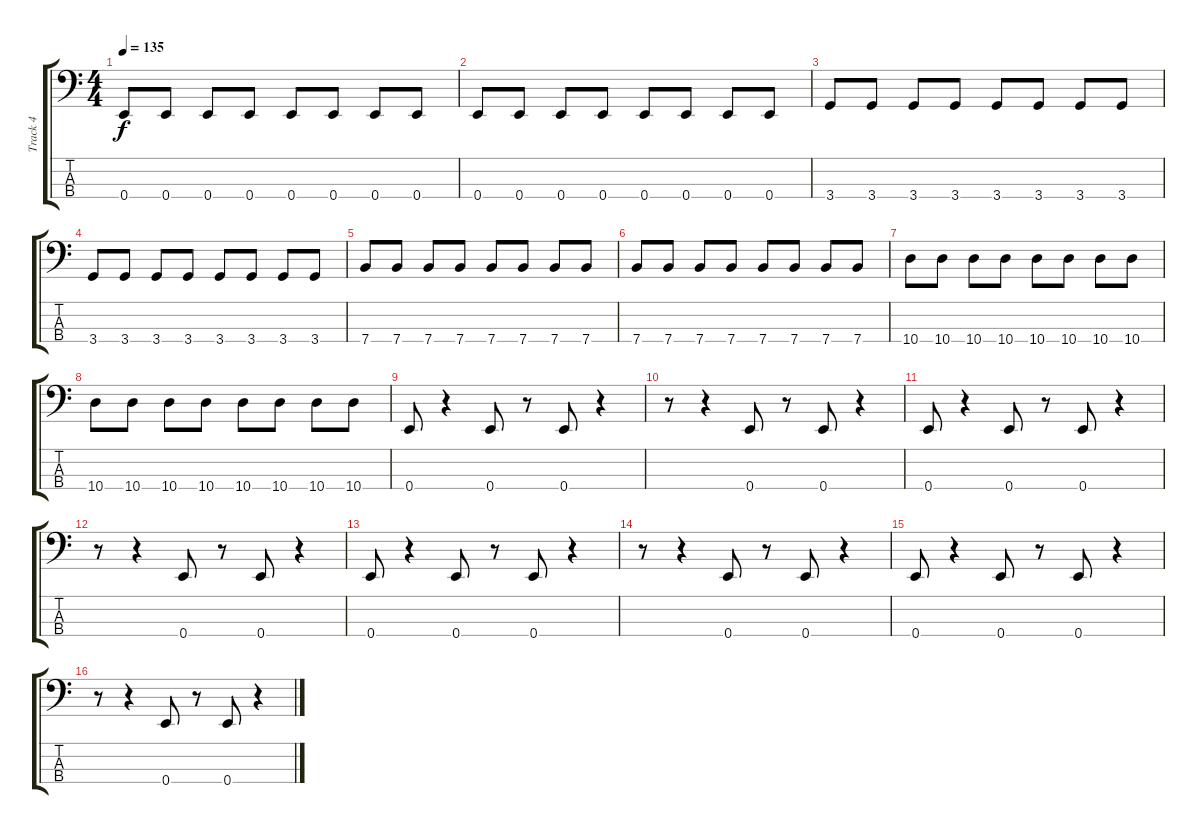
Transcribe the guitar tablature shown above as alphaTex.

\track ("Track 4" "Track 4") {instrument slapbass1}
\staff {score tabs}
\tuning (G2 D2 A1 E1) {hide}
\ts (4 4)
\tempo 135
\clef f4
\ks c
0.4.8{dy f instrument electricbassfinger} 0.4.8 0.4.8 0.4.8 0.4.8 0.4.8 0.4.8 0.4.8 |
0.4.8 0.4.8 0.4.8 0.4.8 0.4.8 0.4.8 0.4.8 0.4.8 |
3.4.8 3.4.8 3.4.8 3.4.8 3.4.8 3.4.8 3.4.8 3.4.8 |
3.4.8 3.4.8 3.4.8 3.4.8 3.4.8 3.4.8 3.4.8 3.4.8 |
7.4.8 7.4.8 7.4.8 7.4.8 7.4.8 7.4.8 7.4.8 7.4.8 |
7.4.8 7.4.8 7.4.8 7.4.8 7.4.8 7.4.8 7.4.8 7.4.8 |
10.4.8 10.4.8 10.4.8 10.4.8 10.4.8 10.4.8 10.4.8 10.4.8 |
10.4.8 10.4.8 10.4.8 10.4.8 10.4.8 10.4.8 10.4.8 10.4.8 |
0.4.8{instrument slapbass1} r.4 0.4.8 r.8 0.4.8 r.4 |
r.8 r.4 0.4.8 r.8 0.4.8 r.4 |
0.4.8 r.4 0.4.8 r.8 0.4.8 r.4 |
r.8 r.4 0.4.8 r.8 0.4.8 r.4 |
0.4.8 r.4 0.4.8 r.8 0.4.8 r.4 |
r.8 r.4 0.4.8 r.8 0.4.8 r.4 |
0.4.8 r.4 0.4.8 r.8 0.4.8 r.4 |
r.8 r.4 0.4.8 r.8 0.4.8 r.4
